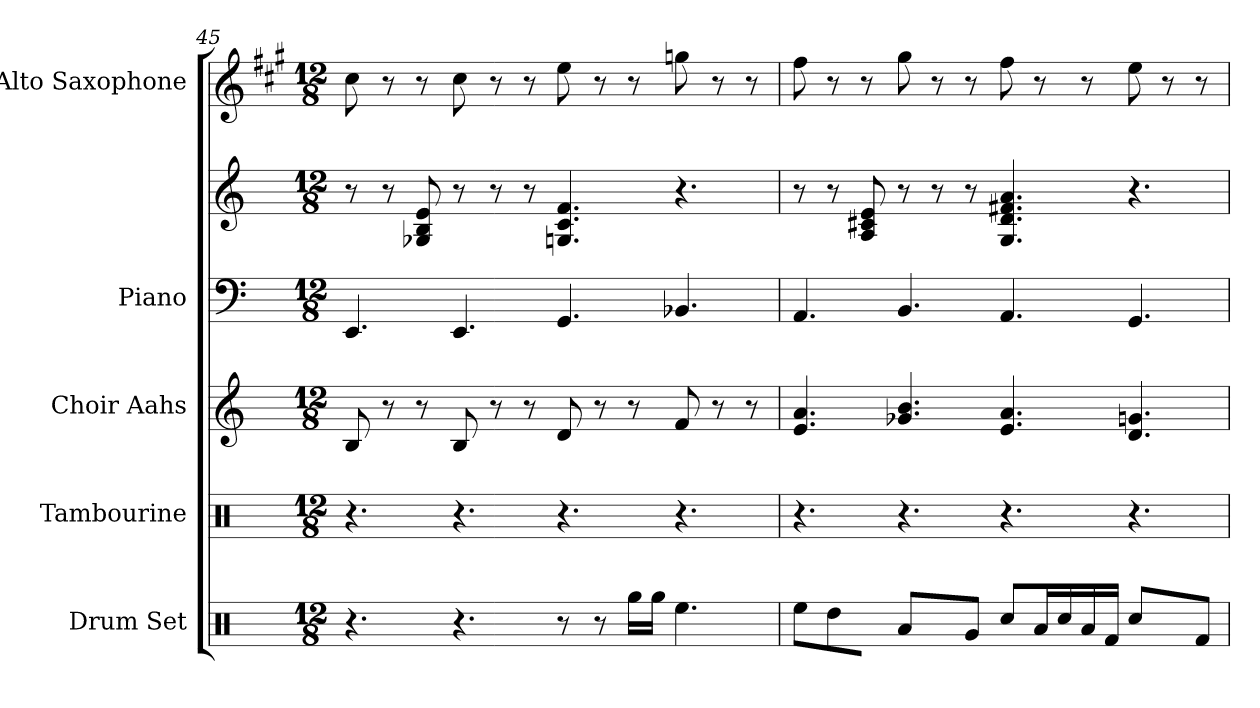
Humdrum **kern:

**kern	**kern	**kern	**kern	**kern	**kern
*part5	*part4	*part3	*part2	*part2	*part1
*staff6	*staff5	*staff4	*staff3	*staff2	*staff1
*I"Drum Set	*I"Tambourine	*I"Choir Aahs	*I"Piano	*	*I"Alto Saxophone
*I'Drums	*I'Tbr	*I'Ch. Aa.	*I'Pno.	*	*I'A. Sax.
*clefX	*clefX	*clefG2	*clefF4	*clefG2	*clefG2
*	*	*	*	*	*ITrd5c9
*k[]	*k[]	*k[]	*k[]	*k[]	*k[]
*M12/8	*M12/8	*M12/8	*M12/8	*M12/8	*M12/8
=45	=45	=45	=45	=45	=45
4.r	4.r	8B	4.EE	8r	8e
.	.	8r	.	8r	8r
.	.	8r	.	8B 8G-X 8e	8r
4.r	4.r	8B	4.EE	8r	8e
.	.	8r	.	8r	8r
.	.	8r	.	8r	8r
8r	4.r	8d	4.GG	4.c 4.Gn 4.f	8g
8r	.	8r	.	.	8r
16RggLL	.	8r	.	.	8r
16RggJJ	.	.	.	.	.
4.Ree	4.r	8f	4.BB-X	4.r	8b-X
.	.	8r	.	.	8r
.	.	8r	.	.	8r
=46	=46	=46	=46	=46	=46
8ReeL	4.r	4.a 4.e	4.AA	8r	8a
8Rdd	.	.	.	8r	8r
8RJ	.	.	.	8c#X 8e 8A	8r
8RaL	4.r	4.b 4.g-X	4.BB	8r	8b
8R	.	.	.	8r	8r
8RgJ	.	.	.	8r	8r
8RccL	4.r	4.e 4.a	4.AA	4.G 4.f#X 4.d 4.a	8a
16RaL	.	.	.	.	8r
16Rcc	.	.	.	.	.
16Ra	.	.	.	.	8r
16RfJJ	.	.	.	.	.
8RccL	4.r	4.d 4.gn	4.GG	4.r	8g
8R	.	.	.	.	8r
8RfJ	.	.	.	.	8r
=	=	=	=	=	=
*-	*-	*-	*-	*-	*-
